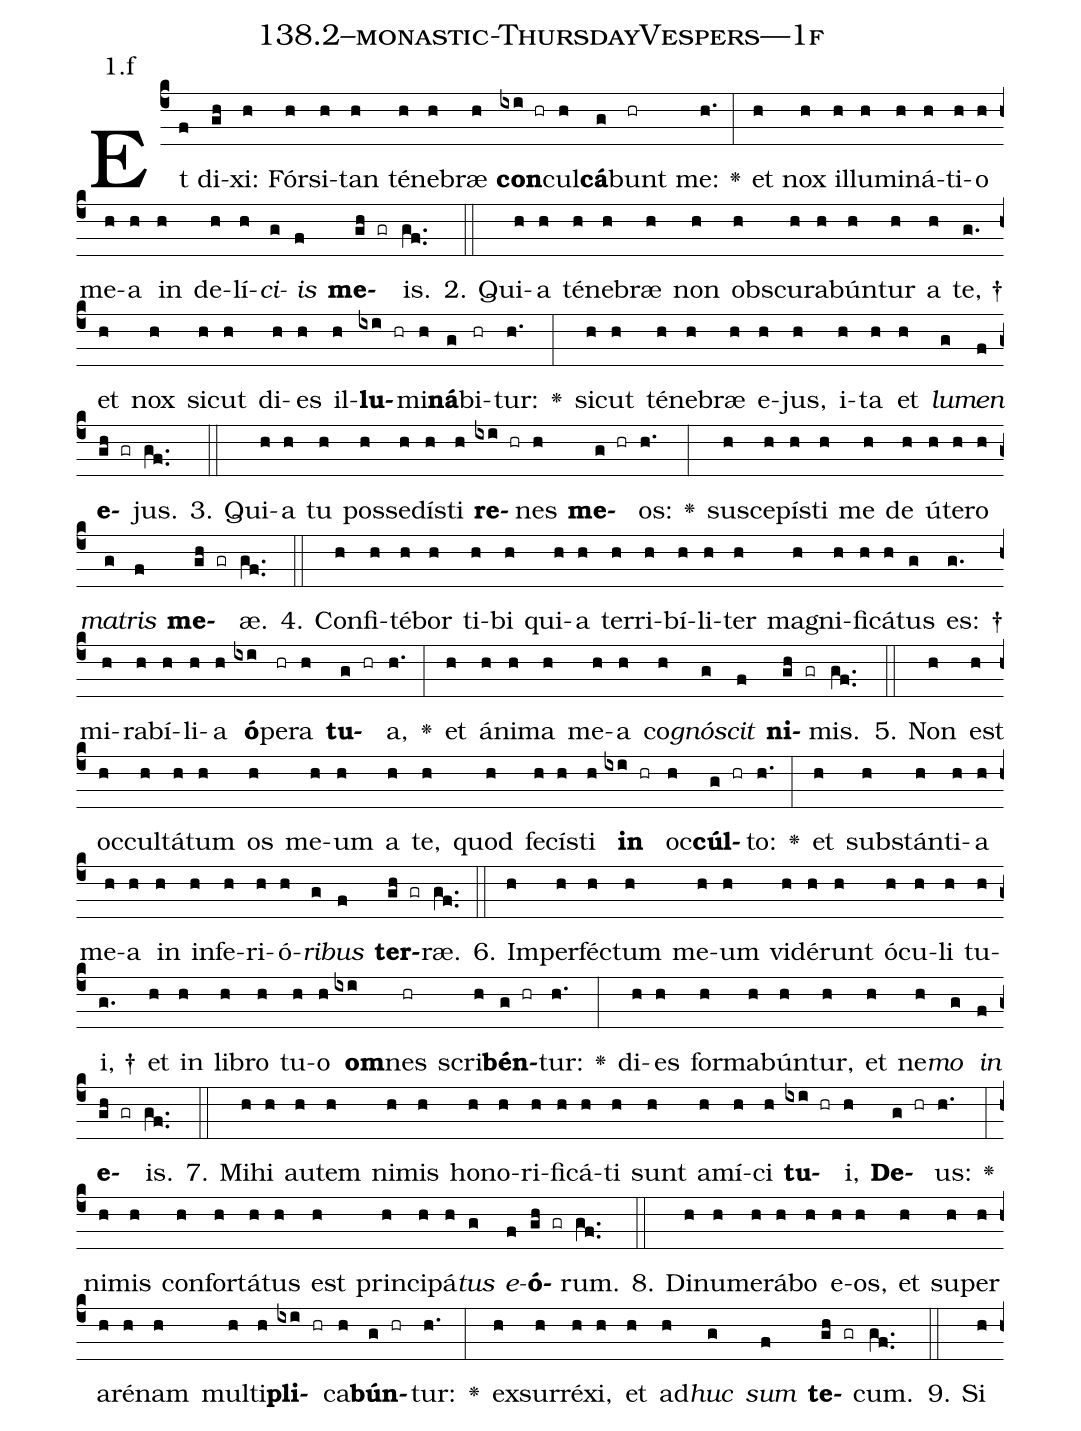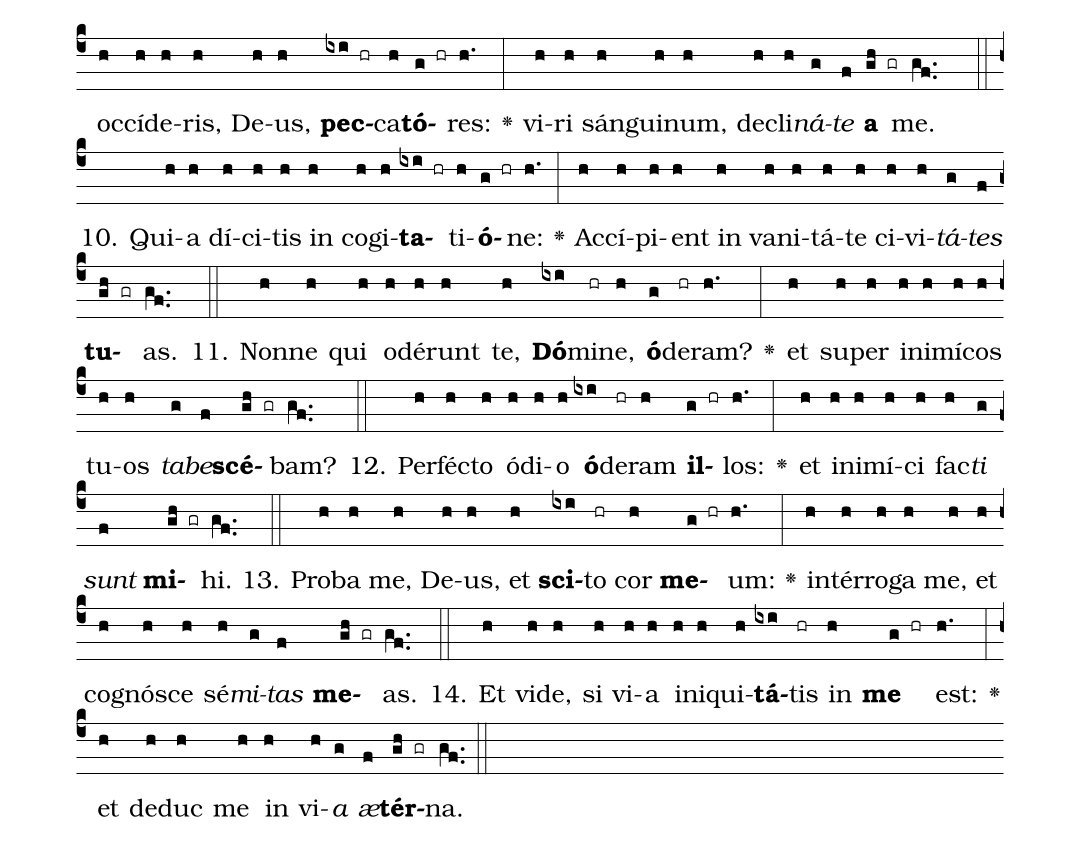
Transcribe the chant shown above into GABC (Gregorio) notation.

name: 138.2--monastic-ThursdayVespers---1f;
annotation: 1.f;
%%
(c4)Et(f) di(gh)xi:(h) Fór(h)si(h)tan(h) té(h)ne(h)bræ(h) <b>con</b>(ixi hr)cul(h)<b>cá</b>(g)bunt(hr) me:(h.) <v>\greheightstar</v>(:) et(h) nox(h) il(h)lu(h)mi(h)ná(h)ti(h)o(h) me(h)a(h) in(h) de(h)lí(h)<i>ci</i>(g)<i>is</i>(f) <b>me</b>(gh gr)is.(gf..) (::)
2. Qui(h)a(h) té(h)ne(h)bræ(h) non(h) obs(h)cu(h)ra(h)bún(h)tur(h) a(h) te, †(g.) et(h) nox(h) sic(h)ut(h) di(h)es(h) il(h)<b>lu</b>(ixi hr)mi(h)<b>ná</b>(g)bi(hr)tur:(h.) <v>\greheightstar</v>(:) sic(h)ut(h) té(h)ne(h)bræ(h) e(h)jus,(h) i(h)ta(h) et(h) <i>lu</i>(g)<i>men</i>(f) <b>e</b>(gh gr)jus.(gf..) (::)
3. Qui(h)a(h) tu(h) pos(h)se(h)dís(h)ti(h) <b>re</b>(ixi hr)nes(h) <b>me</b>(g hr)os:(h.) <v>\greheightstar</v>(:) su(h)sce(h)pís(h)ti(h) me(h) de(h) ú(h)te(h)ro(h) <i>ma</i>(g)<i>tris</i>(f) <b>me</b>(gh gr)æ.(gf..) (::)
4. Con(h)fi(h)té(h)bor(h) ti(h)bi(h) qui(h)a(h) ter(h)ri(h)bí(h)li(h)ter(h) ma(h)gni(h)fi(h)cá(h)tus(g) es: †(g.) mi(h)ra(h)bí(h)li(h)a(h) <b>ó</b>(ixi)pe(hr)ra(h) <b>tu</b>(g hr)a,(h.) <v>\greheightstar</v>(:) et(h) á(h)ni(h)ma(h) me(h)a(h) co(h)<i>gnó</i>(g)<i>scit</i>(f) <b>ni</b>(gh gr)mis.(gf..) (::)
5. Non(h) est(h) oc(h)cul(h)tá(h)tum(h) os(h) me(h)um(h) a(h) te,(h) quod(h) fe(h)cís(h)ti(h) <b>in</b>(ixi hr) oc(h)<b>cúl</b>(g hr)to:(h.) <v>\greheightstar</v>(:) et(h) sub(h)stán(h)ti(h)a(h) me(h)a(h) in(h) in(h)fe(h)ri(h)ó(h)<i>ri</i>(g)<i>bus</i>(f) <b>ter</b>(gh gr)ræ.(gf..) (::)
6. Im(h)per(h)féc(h)tum(h) me(h)um(h) vi(h)dé(h)runt(h) ó(h)cu(h)li(h) tu(h)i, †(g.) et(h) in(h) li(h)bro(h) tu(h)o(h) <b>om</b>(ixi)nes(hr) scri(h)<b>bén</b>(g hr)tur:(h.) <v>\greheightstar</v>(:) di(h)es(h) for(h)ma(h)bún(h)tur,(h) et(h) ne(h)<i>mo</i>(g) <i>in</i>(f) <b>e</b>(gh gr)is.(gf..) (::)
7. Mi(h)hi(h) au(h)tem(h) ni(h)mis(h) ho(h)no(h)ri(h)fi(h)cá(h)ti(h) sunt(h) a(h)mí(h)ci(h) <b>tu</b>(ixi hr)i,(h) <b>De</b>(g hr)us:(h.) <v>\greheightstar</v>(:) ni(h)mis(h) con(h)for(h)tá(h)tus(h) est(h) prin(h)ci(h)pá(h)<i>tus</i>(g) <i>e</i>(f)<b>ó</b>(gh gr)rum.(gf..) (::)
8. Di(h)nu(h)me(h)rá(h)bo(h) e(h)os,(h) et(h) su(h)per(h) a(h)ré(h)nam(h) mul(h)ti(h)<b>pli</b>(ixi hr)ca(h)<b>bún</b>(g hr)tur:(h.) <v>\greheightstar</v>(:) ex(h)sur(h)ré(h)xi,(h) et(h) ad(h)<i>huc</i>(g) <i>sum</i>(f) <b>te</b>(gh gr)cum.(gf..) (::)
9. Si(h) oc(h)cí(h)de(h)ris,(h) De(h)us,(h) <b>pec</b>(ixi hr)ca(h)<b>tó</b>(g hr)res:(h.) <v>\greheightstar</v>(:) vi(h)ri(h) sán(h)gui(h)num,(h) de(h)cli(h)<i>ná</i>(g)<i>te</i>(f) <b>a</b>(gh gr) me.(gf..) (::)
10. Qui(h)a(h) dí(h)ci(h)tis(h) in(h) co(h)gi(h)<b>ta</b>(ixi hr)ti(h)<b>ó</b>(g hr)ne:(h.) <v>\greheightstar</v>(:) Ac(h)cí(h)pi(h)ent(h) in(h) va(h)ni(h)tá(h)te(h) ci(h)vi(h)<i>tá</i>(g)<i>tes</i>(f) <b>tu</b>(gh gr)as.(gf..) (::)
11. Non(h)ne(h) qui(h) o(h)dé(h)runt(h) te,(h) <b>Dó</b>(ixi)mi(hr)ne,(h) <b>ó</b>(g)de(hr)ram?(h.) <v>\greheightstar</v>(:) et(h) su(h)per(h) in(h)i(h)mí(h)cos(h) tu(h)os(h) <i>ta</i>(g)<i>be</i>(f)<b>scé</b>(gh gr)bam?(gf..) (::)
12. Per(h)féc(h)to(h) ó(h)di(h)o(h) <b>ó</b>(ixi)de(hr)ram(h) <b>il</b>(g hr)los:(h.) <v>\greheightstar</v>(:) et(h) in(h)i(h)mí(h)ci(h) fac(h)<i>ti</i>(g) <i>sunt</i>(f) <b>mi</b>(gh gr)hi.(gf..) (::)
13. Pro(h)ba(h) me,(h) De(h)us,(h) et(h) <b>sci</b>(ixi)to(hr) cor(h) <b>me</b>(g hr)um:(h.) <v>\greheightstar</v>(:) in(h)tér(h)ro(h)ga(h) me,(h) et(h) co(h)gnó(h)sce(h) sé(h)<i>mi</i>(g)<i>tas</i>(f) <b>me</b>(gh gr)as.(gf..) (::)
14. Et(h) vi(h)de,(h) si(h) vi(h)a(h) in(h)i(h)qui(h)<b>tá</b>(ixi)tis(hr) in(h) <b>me</b>(g hr) est:(h.) <v>\greheightstar</v>(:) et(h) de(h)duc(h) me(h) in(h) vi(h)<i>a</i>(g) <i>æ</i>(f)<b>tér</b>(gh gr)na.(gf..) (::)
